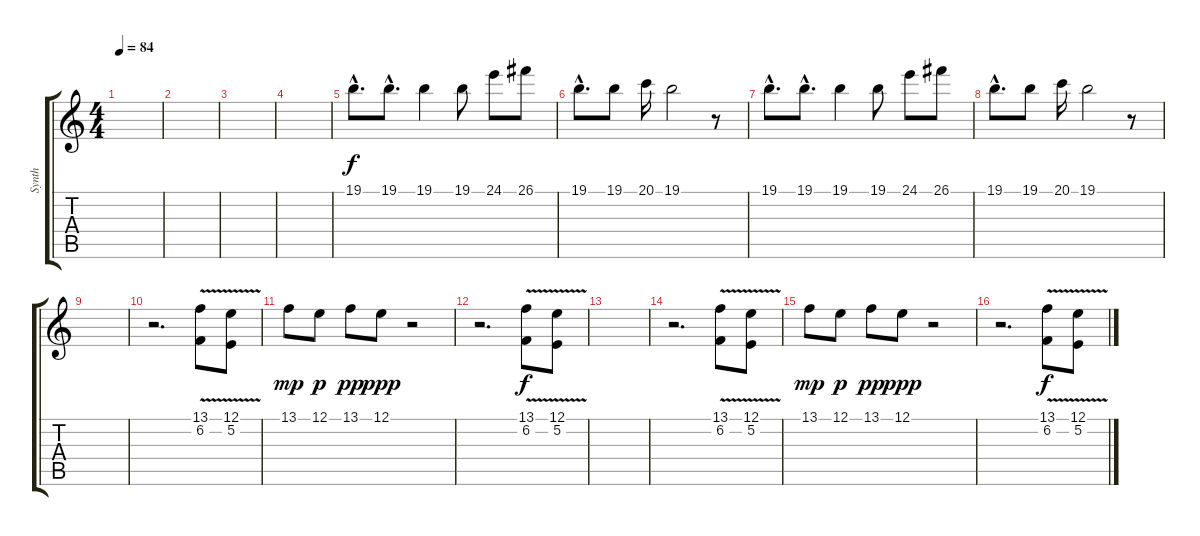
\track ("Synth" "Synth") {instrument lead7fifths}
\staff {score tabs}
\tuning (E4 B3 G3 D3 A2 E2) {hide}
\ts (4 4)
\tempo 84
\clef g2
\ks c
|
|
|
|
19.1{hac}.8{d dy f} 19.1{hac}.8{d} 19.1.4 19.1.8 24.1.8 26.1.8 |
19.1{hac}.8{d} 19.1.8 20.1.16 19.1.2 r.8 |
19.1{hac}.8{d} 19.1{hac}.8{d} 19.1.4 19.1.8 24.1.8 26.1.8 |
19.1{hac}.8{d} 19.1.8 20.1.16 19.1.2 r.8 |
|
r.2{d} (13.1{v} 6.2{v}).8 (12.1{v} 5.2{v}).8 |
13.1.8{dy mp} 12.1.8{dy p} 13.1.8{dy pp} 12.1.8{dy ppp} r.2 |
r.2{d} (13.1{v} 6.2{v}).8{dy f} (12.1{v} 5.2{v}).8 |
|
r.2{d} (13.1{v} 6.2{v}).8 (12.1{v} 5.2{v}).8 |
13.1.8{dy mp} 12.1.8{dy p} 13.1.8{dy pp} 12.1.8{dy ppp} r.2 |
r.2{d} (13.1{v} 6.2{v}).8{dy f} (12.1{v} 5.2{v}).8
